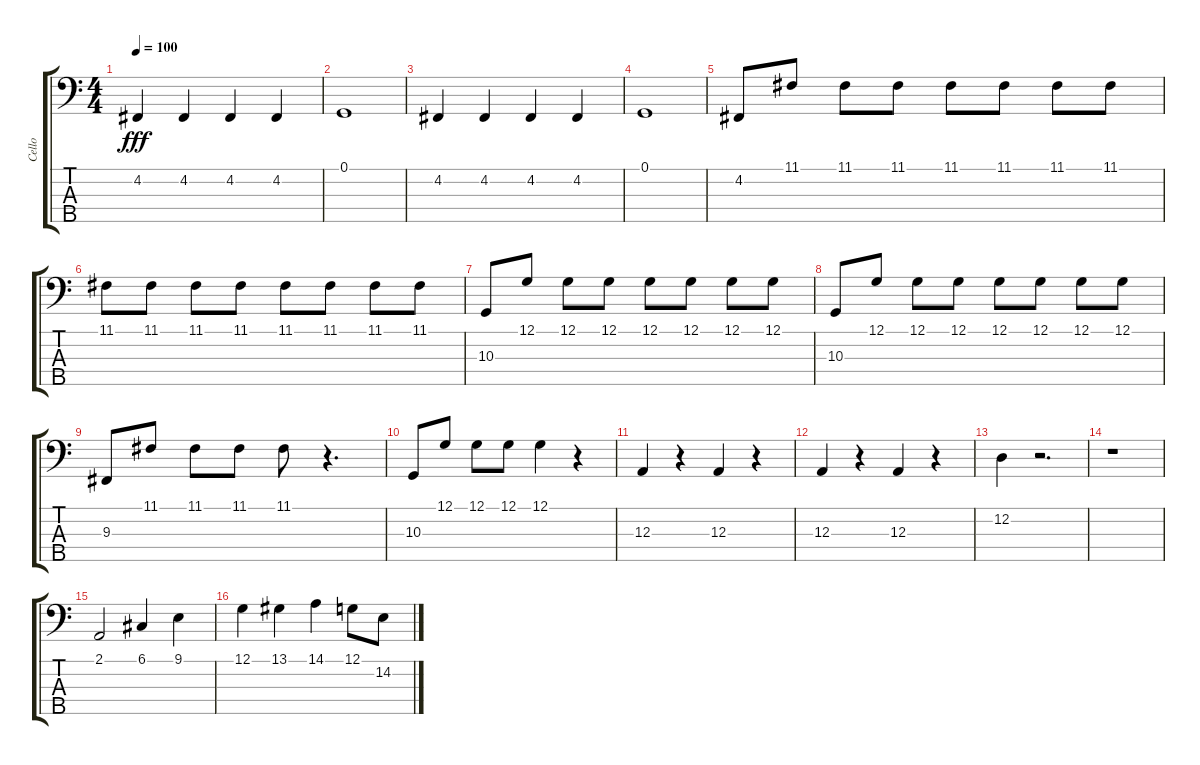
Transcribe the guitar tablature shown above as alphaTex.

\track ("Cello" "Cello") {instrument stringensemble1}
\staff {score tabs}
\tuning (G2 D2 A1 E1 B0) {hide}
\ts (4 4)
\tempo 100
\clef f4
\ks c
4.2.4{dy fff} 4.2.4 4.2.4 4.2.4 |
0.1.1 |
4.2.4 4.2.4 4.2.4 4.2.4 |
0.1.1 |
4.2.8 11.1.8 11.1.8 11.1.8 11.1.8 11.1.8 11.1.8 11.1.8 |
11.1.8 11.1.8 11.1.8 11.1.8 11.1.8 11.1.8 11.1.8 11.1.8 |
10.3.8 12.1.8 12.1.8 12.1.8 12.1.8 12.1.8 12.1.8 12.1.8 |
10.3.8 12.1.8 12.1.8 12.1.8 12.1.8 12.1.8 12.1.8 12.1.8 |
9.3.8 11.1.8 11.1.8 11.1.8 11.1.8 r.4{d} |
10.3.8 12.1.8 12.1.8 12.1.8 12.1.4 r.4 |
12.3.4 r.4 12.3.4 r.4 |
12.3.4 r.4 12.3.4 r.4 |
12.2.4 r.2{d} |
r.1 |
2.1.2 6.1.4 9.1.4 |
12.1.4 13.1.4 14.1.4 12.1.8 14.2.8
